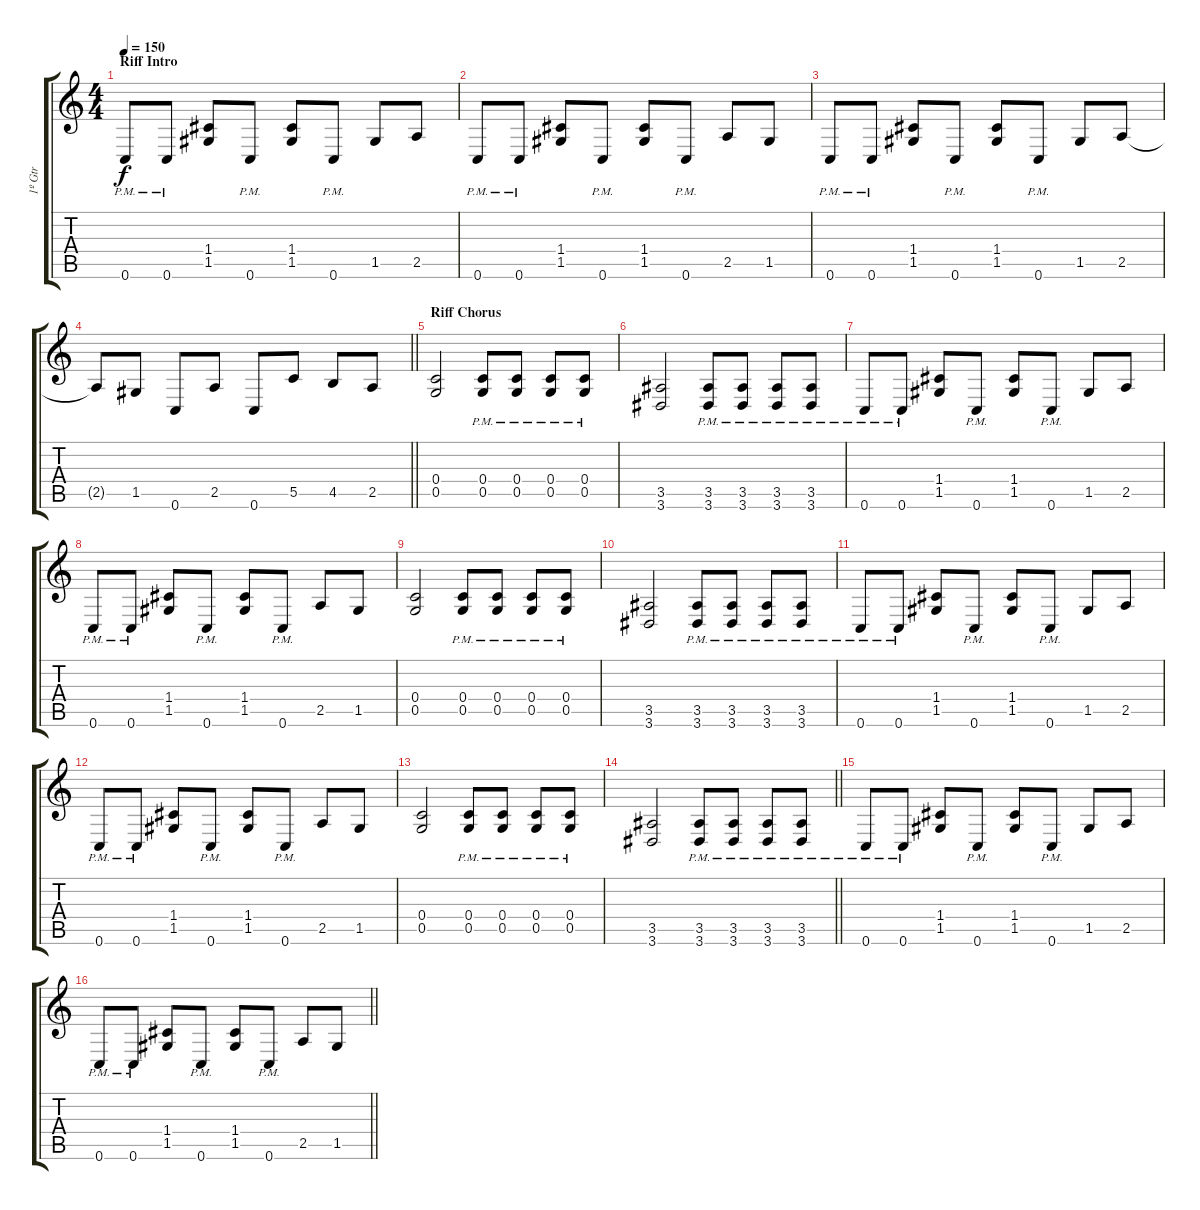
\track ("1º Gtr" "1º Gtr") {instrument distortionguitar}
\staff {score tabs}
\tuning (D4 A3 F3 C3 G2 C2) {hide}
\ts (4 4)
\section ("" "Riff Intro")
\tempo 150
\clef g2
\ks c
0.6{pm}.8{dy f} 0.6{pm}.8 (1.4 1.5).8 0.6{pm}.8 (1.4 1.5).8 0.6{pm}.8 1.5.8 2.5.8 |
0.6{pm}.8 0.6{pm}.8 (1.4 1.5).8 0.6{pm}.8 (1.4 1.5).8 0.6{pm}.8 2.5.8 1.5.8 |
0.6{pm}.8 0.6{pm}.8 (1.4 1.5).8 0.6{pm}.8 (1.4 1.5).8 0.6{pm}.8 1.5.8 2.5.8 |
\barLineRight lightlight
2.5{t}.8 1.5.8 0.6.8 2.5.8 0.6.8 5.5.8 4.5.8 2.5.8 |
\section ("" "Riff Chorus")
(0.4 0.5).2 (0.4{pm} 0.5{pm}).8 (0.4{pm} 0.5{pm}).8 (0.4{pm} 0.5{pm}).8 (0.4{pm} 0.5{pm}).8 |
(3.5 3.6).2 (3.5{pm} 3.6{pm}).8 (3.5{pm} 3.6{pm}).8 (3.5{pm} 3.6{pm}).8 (3.5{pm} 3.6{pm}).8 |
0.6{pm}.8 0.6{pm}.8 (1.4 1.5).8 0.6{pm}.8 (1.4 1.5).8 0.6{pm}.8 1.5.8 2.5.8 |
0.6{pm}.8 0.6{pm}.8 (1.4 1.5).8 0.6{pm}.8 (1.4 1.5).8 0.6{pm}.8 2.5.8 1.5.8 |
(0.4 0.5).2 (0.4{pm} 0.5{pm}).8 (0.4{pm} 0.5{pm}).8 (0.4{pm} 0.5{pm}).8 (0.4{pm} 0.5{pm}).8 |
(3.5 3.6).2 (3.5{pm} 3.6{pm}).8 (3.5{pm} 3.6{pm}).8 (3.5{pm} 3.6{pm}).8 (3.5{pm} 3.6{pm}).8 |
0.6{pm}.8 0.6{pm}.8 (1.4 1.5).8 0.6{pm}.8 (1.4 1.5).8 0.6{pm}.8 1.5.8 2.5.8 |
0.6{pm}.8 0.6{pm}.8 (1.4 1.5).8 0.6{pm}.8 (1.4 1.5).8 0.6{pm}.8 2.5.8 1.5.8 |
(0.4 0.5).2 (0.4{pm} 0.5{pm}).8 (0.4{pm} 0.5{pm}).8 (0.4{pm} 0.5{pm}).8 (0.4{pm} 0.5{pm}).8 |
\barLineRight lightlight
(3.5 3.6).2 (3.5{pm} 3.6{pm}).8 (3.5{pm} 3.6{pm}).8 (3.5{pm} 3.6{pm}).8 (3.5{pm} 3.6{pm}).8 |
0.6{pm}.8 0.6{pm}.8 (1.4 1.5).8 0.6{pm}.8 (1.4 1.5).8 0.6{pm}.8 1.5.8 2.5.8 |
\barLineRight lightlight
0.6{pm}.8 0.6{pm}.8 (1.4 1.5).8 0.6{pm}.8 (1.4 1.5).8 0.6{pm}.8 2.5.8 1.5.8
